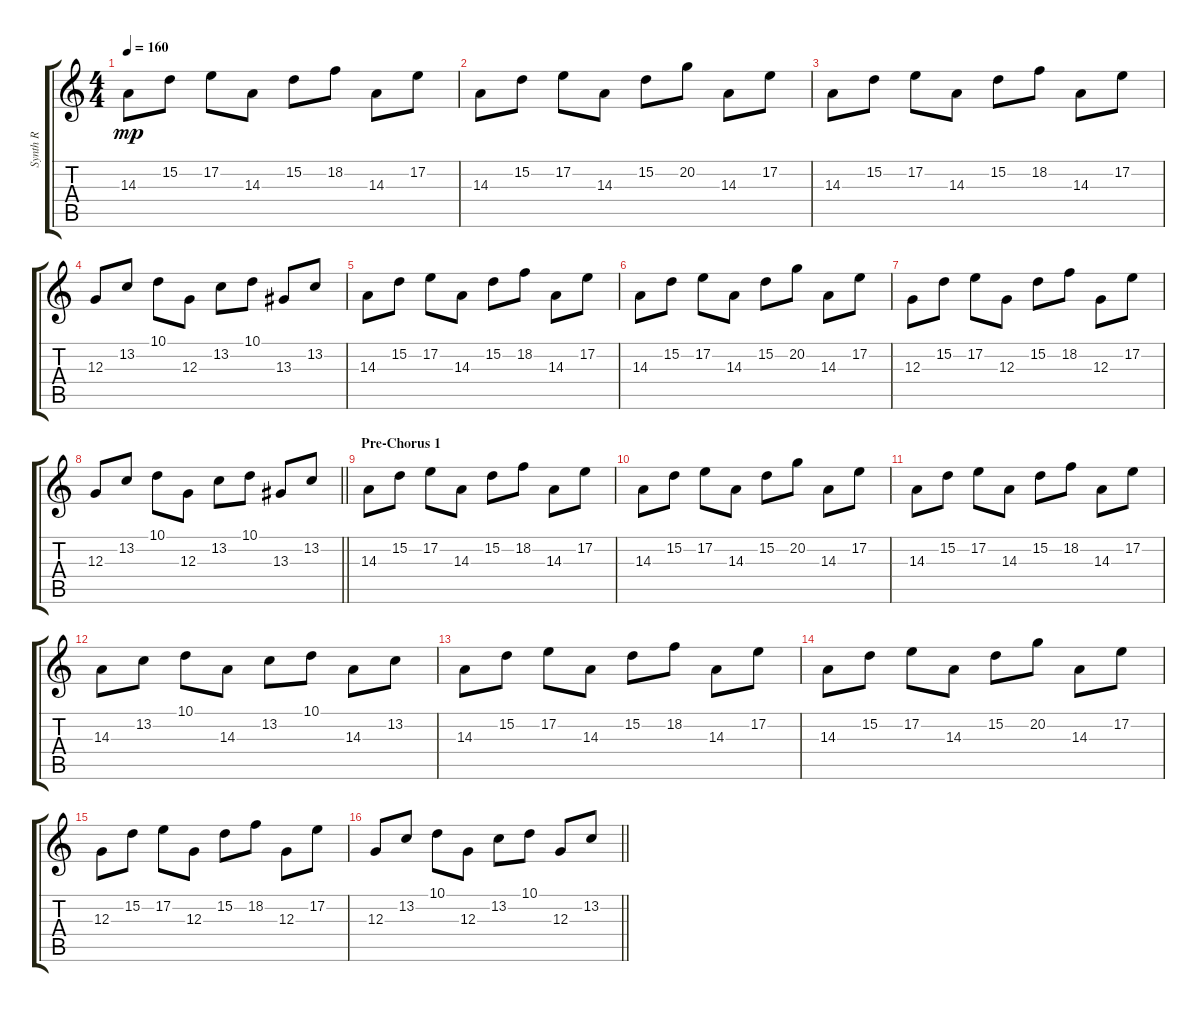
\track ("Synth R" "Synth R") {instrument pad1newage}
\staff {score tabs}
\tuning (E4 B3 G3 D3 A2 E2) {hide}
\ts (4 4)
\tempo 160
\clef g2
\ks c
14.3.8{dy mp} 15.2.8 17.2.8 14.3.8 15.2.8 18.2.8 14.3.8 17.2.8 |
14.3.8 15.2.8 17.2.8 14.3.8 15.2.8 20.2.8 14.3.8 17.2.8 |
14.3.8 15.2.8 17.2.8 14.3.8 15.2.8 18.2.8 14.3.8 17.2.8 |
12.3.8 13.2.8 10.1.8 12.3.8 13.2.8 10.1.8 13.3.8 13.2.8 |
14.3.8 15.2.8 17.2.8 14.3.8 15.2.8 18.2.8 14.3.8 17.2.8 |
14.3.8 15.2.8 17.2.8 14.3.8 15.2.8 20.2.8 14.3.8 17.2.8 |
12.3.8 15.2.8 17.2.8 12.3.8 15.2.8 18.2.8 12.3.8 17.2.8 |
\barLineRight lightlight
12.3.8 13.2.8 10.1.8 12.3.8 13.2.8 10.1.8 13.3.8 13.2.8 |
\section ("" "Pre-Chorus 1")
14.3.8 15.2.8 17.2.8 14.3.8 15.2.8 18.2.8 14.3.8 17.2.8 |
14.3.8 15.2.8 17.2.8 14.3.8 15.2.8 20.2.8 14.3.8 17.2.8 |
14.3.8 15.2.8 17.2.8 14.3.8 15.2.8 18.2.8 14.3.8 17.2.8 |
14.3.8 13.2.8 10.1.8 14.3.8 13.2.8 10.1.8 14.3.8 13.2.8 |
14.3.8 15.2.8 17.2.8 14.3.8 15.2.8 18.2.8 14.3.8 17.2.8 |
14.3.8 15.2.8 17.2.8 14.3.8 15.2.8 20.2.8 14.3.8 17.2.8 |
12.3.8 15.2.8 17.2.8 12.3.8 15.2.8 18.2.8 12.3.8 17.2.8 |
\barLineRight lightlight
12.3.8 13.2.8 10.1.8 12.3.8 13.2.8 10.1.8 12.3.8 13.2.8
